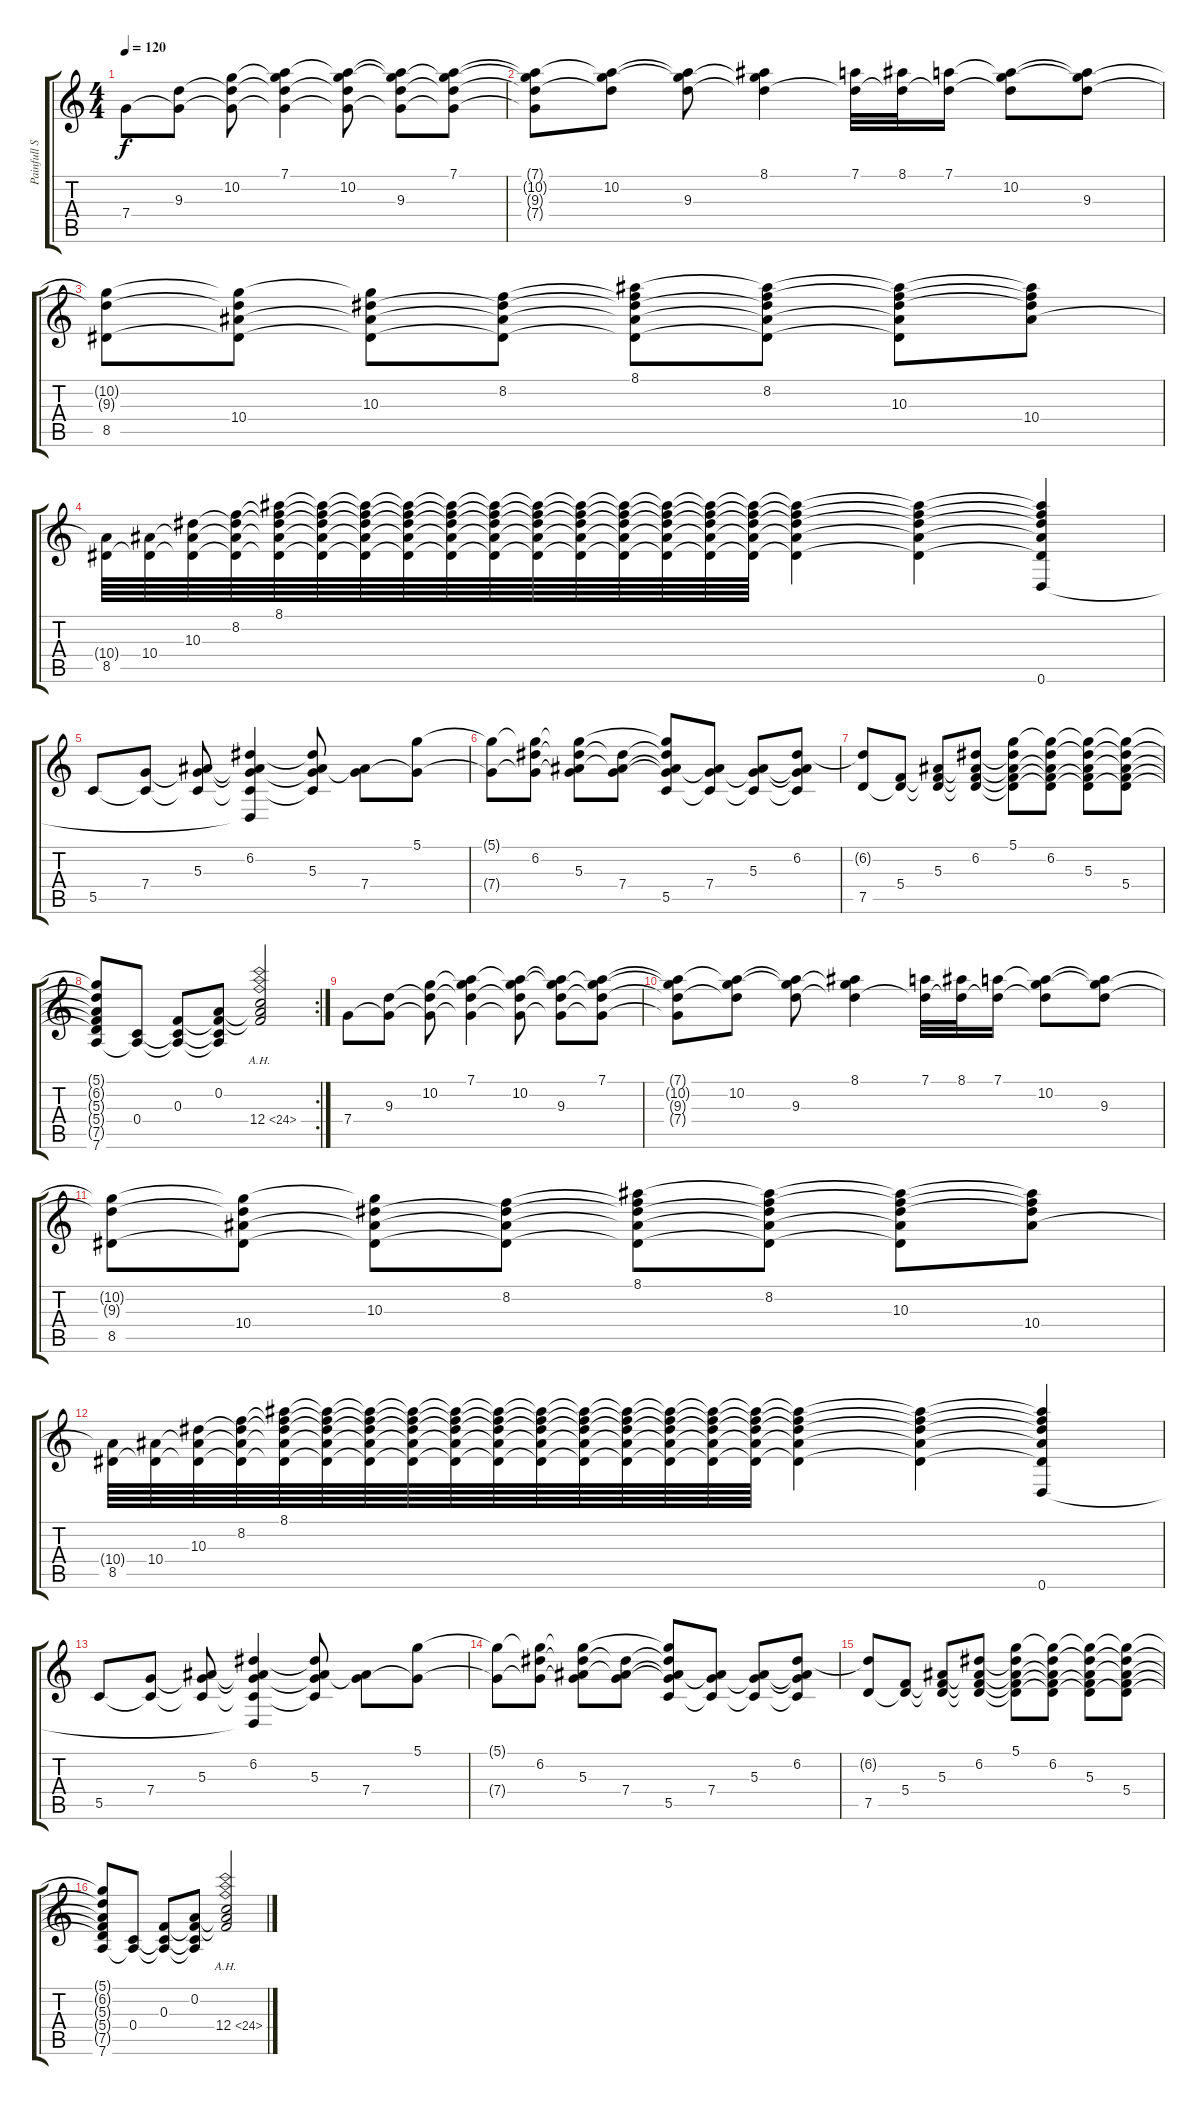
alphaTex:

\track ("Painfull Silence" "Painfull S") {instrument acousticguitarsteel}
\staff {score tabs}
\tuning (D4 A3 F3 C3 G2 D2) {hide}
\ts (4 4)
\tempo 120
\clef g2
\ks c
7.4.8{dy f instrument acousticguitarsteel} (9.3 7.4{t}).8 (10.2 9.3{t} 7.4{t}).8 (7.1 10.2{t} 9.3{t} 7.4{t}).4 (7.1{t} 10.2 9.3{t} 7.4{t}).8 (7.1{t} 10.2{t} 9.3 7.4{t}).8 (7.1 10.2{t} 9.3{t} 7.4{t}).8 |
(7.1{t} 10.2{t} 9.3{t} 7.4{t}).8 (7.1{t} 10.2 9.3{t}).8 (7.1{t} 10.2{t} 9.3).8 (8.1 10.2{t} 9.3{t}).4 (7.1 9.3{t}).32 (8.1 9.3{t}).32 (7.1 9.3{t}).16 (7.1{t} 10.2 9.3{t}).8 (7.1{t} 10.2{t} 9.3).8 |
(10.2{t} 9.3{t} 8.5).8 (10.2{t} 9.3{t} 10.4 8.5{t}).8 (10.2{t} 10.3 10.4{t} 8.5{t}).8 (8.2 10.3{t} 10.4{t} 8.5{t}).8 (8.1 8.2{t} 10.3{t} 10.4{t} 8.5{t}).8 (8.1{t} 8.2 10.3{t} 10.4{t} 8.5{t}).8 (8.1{t} 8.2{t} 10.3 10.4{t} 8.5{t}).8 (8.1{t} 8.2{t} 10.3{t} 10.4).8 |
(10.4{t} 8.5).64 (10.4 8.5{t}).64 (10.3 10.4{t} 8.5{t}).64 (8.2 10.3{t} 10.4{t} 8.5{t}).64 (8.1 8.2{t} 10.3{t} 10.4{t} 8.5{t}).64 (8.1{t} 8.2{t} 10.3{t} 10.4{t} 8.5{t}).64 (8.1{t} 8.2{t} 10.3{t} 10.4{t} 8.5{t}).64 (8.1{t} 8.2{t} 10.3{t} 10.4{t} 8.5{t}).64 (8.1{t} 8.2{t} 10.3{t} 10.4{t} 8.5{t}).64 (8.1{t} 8.2{t} 10.3{t} 10.4{t} 8.5{t}).64 (8.1{t} 8.2{t} 10.3{t} 10.4{t} 8.5{t}).64 (8.1{t} 8.2{t} 10.3{t} 10.4{t} 8.5{t}).64 (8.1{t} 8.2{t} 10.3{t} 10.4{t} 8.5{t}).64 (8.1{t} 8.2{t} 10.3{t} 10.4{t} 8.5{t}).64 (8.1{t} 8.2{t} 10.3{t} 10.4{t} 8.5{t}).64 (8.1{t} 8.2{t} 10.3{t} 10.4{t} 8.5{t}).64 (8.1{t} 8.2{t} 10.3{t} 10.4{t} 8.5{t}).4 (8.1{t} 8.2{t} 10.3{t} 10.4{t} 8.5{t}).4 (8.1{t} 8.2{t} 10.3{t} 10.4{t} 8.5{t} 0.6).4 |
5.5.8 (7.4 5.5{t}).8 (5.3 7.4{t} 5.5{t}).8 (6.2 5.3{t} 7.4{t} 5.5{t} 0.6{t}).4 (6.2{t} 5.3 7.4{t} 5.5{t}).8 (5.3{t} 7.4).8 (5.1 7.4{t}).8 |
(5.1{t} 7.4{t}).8 (5.1{t} 6.2 7.4{t}).8 (5.1{t} 6.2{t} 5.3 7.4{t}).8 (6.2{t} 5.3{t} 7.4).8 (5.1{t} 6.2{t} 5.3{t} 7.4{t} 5.5).8 (5.3{t} 7.4 5.5{t}).8 (5.3 7.4{t} 5.5{t}).8 (6.2 5.3{t} 7.4{t} 5.5{t}).8 |
(6.2{t} 7.5).8 (5.4 7.5{t}).8 (5.3 5.4{t} 7.5{t}).8 (6.2 5.3{t} 5.4{t} 7.5{t}).8 (5.1 6.2{t} 5.3{t} 5.4{t} 7.5{t}).8 (5.1{t} 6.2 5.3{t} 5.4{t} 7.5{t}).8 (5.1{t} 6.2{t} 5.3 5.4{t} 7.5{t}).8 (5.1{t} 6.2{t} 5.3{t} 5.4 7.5{t}).8 |
\rc 2
(5.1{t} 6.2{t} 5.3{t} 5.4{t} 7.5{t} 7.6).8 (0.4 7.6{t}).8 (0.3 0.4{t} 7.6{t}).8 (0.2 0.3{t} 0.4{t} 7.6{t}).8 (0.2{ah 12 t} 0.3{ah 12 t} 12.4{ah 12}).2 |
7.4.8 (9.3 7.4{t}).8 (10.2 9.3{t} 7.4{t}).8 (7.1 10.2{t} 9.3{t} 7.4{t}).4 (7.1{t} 10.2 9.3{t} 7.4{t}).8 (7.1{t} 10.2{t} 9.3 7.4{t}).8 (7.1 10.2{t} 9.3{t} 7.4{t}).8 |
(7.1{t} 10.2{t} 9.3{t} 7.4{t}).8 (7.1{t} 10.2 9.3{t}).8 (7.1{t} 10.2{t} 9.3).8 (8.1 10.2{t} 9.3{t}).4 (7.1 9.3{t}).32 (8.1 9.3{t}).32 (7.1 9.3{t}).16 (7.1{t} 10.2 9.3{t}).8 (7.1{t} 10.2{t} 9.3).8 |
(10.2{t} 9.3{t} 8.5).8 (10.2{t} 9.3{t} 10.4 8.5{t}).8 (10.2{t} 10.3 10.4{t} 8.5{t}).8 (8.2 10.3{t} 10.4{t} 8.5{t}).8 (8.1 8.2{t} 10.3{t} 10.4{t} 8.5{t}).8 (8.1{t} 8.2 10.3{t} 10.4{t} 8.5{t}).8 (8.1{t} 8.2{t} 10.3 10.4{t} 8.5{t}).8 (8.1{t} 8.2{t} 10.3{t} 10.4).8 |
(10.4{t} 8.5).64 (10.4 8.5{t}).64 (10.3 10.4{t} 8.5{t}).64 (8.2 10.3{t} 10.4{t} 8.5{t}).64 (8.1 8.2{t} 10.3{t} 10.4{t} 8.5{t}).64 (8.1{t} 8.2{t} 10.3{t} 10.4{t} 8.5{t}).64 (8.1{t} 8.2{t} 10.3{t} 10.4{t} 8.5{t}).64 (8.1{t} 8.2{t} 10.3{t} 10.4{t} 8.5{t}).64 (8.1{t} 8.2{t} 10.3{t} 10.4{t} 8.5{t}).64 (8.1{t} 8.2{t} 10.3{t} 10.4{t} 8.5{t}).64 (8.1{t} 8.2{t} 10.3{t} 10.4{t} 8.5{t}).64 (8.1{t} 8.2{t} 10.3{t} 10.4{t} 8.5{t}).64 (8.1{t} 8.2{t} 10.3{t} 10.4{t} 8.5{t}).64 (8.1{t} 8.2{t} 10.3{t} 10.4{t} 8.5{t}).64 (8.1{t} 8.2{t} 10.3{t} 10.4{t} 8.5{t}).64 (8.1{t} 8.2{t} 10.3{t} 10.4{t} 8.5{t}).64 (8.1{t} 8.2{t} 10.3{t} 10.4{t} 8.5{t}).4 (8.1{t} 8.2{t} 10.3{t} 10.4{t} 8.5{t}).4 (8.1{t} 8.2{t} 10.3{t} 10.4{t} 8.5{t} 0.6).4 |
5.5.8 (7.4 5.5{t}).8 (5.3 7.4{t} 5.5{t}).8 (6.2 5.3{t} 7.4{t} 5.5{t} 0.6{t}).4 (6.2{t} 5.3 7.4{t} 5.5{t}).8 (5.3{t} 7.4).8 (5.1 7.4{t}).8 |
(5.1{t} 7.4{t}).8 (5.1{t} 6.2 7.4{t}).8 (5.1{t} 6.2{t} 5.3 7.4{t}).8 (6.2{t} 5.3{t} 7.4).8 (5.1{t} 6.2{t} 5.3{t} 7.4{t} 5.5).8 (5.3{t} 7.4 5.5{t}).8 (5.3 7.4{t} 5.5{t}).8 (6.2 5.3{t} 7.4{t} 5.5{t}).8 |
(6.2{t} 7.5).8 (5.4 7.5{t}).8 (5.3 5.4{t} 7.5{t}).8 (6.2 5.3{t} 5.4{t} 7.5{t}).8 (5.1 6.2{t} 5.3{t} 5.4{t} 7.5{t}).8 (5.1{t} 6.2 5.3{t} 5.4{t} 7.5{t}).8 (5.1{t} 6.2{t} 5.3 5.4{t} 7.5{t}).8 (5.1{t} 6.2{t} 5.3{t} 5.4 7.5{t}).8 |
(5.1{t} 6.2{t} 5.3{t} 5.4{t} 7.5{t} 7.6).8 (0.4 7.6{t}).8 (0.3 0.4{t} 7.6{t}).8 (0.2 0.3{t} 0.4{t} 7.6{t}).8 (0.2{ah 12 t} 0.3{ah 12 t} 12.4{ah 12}).2
